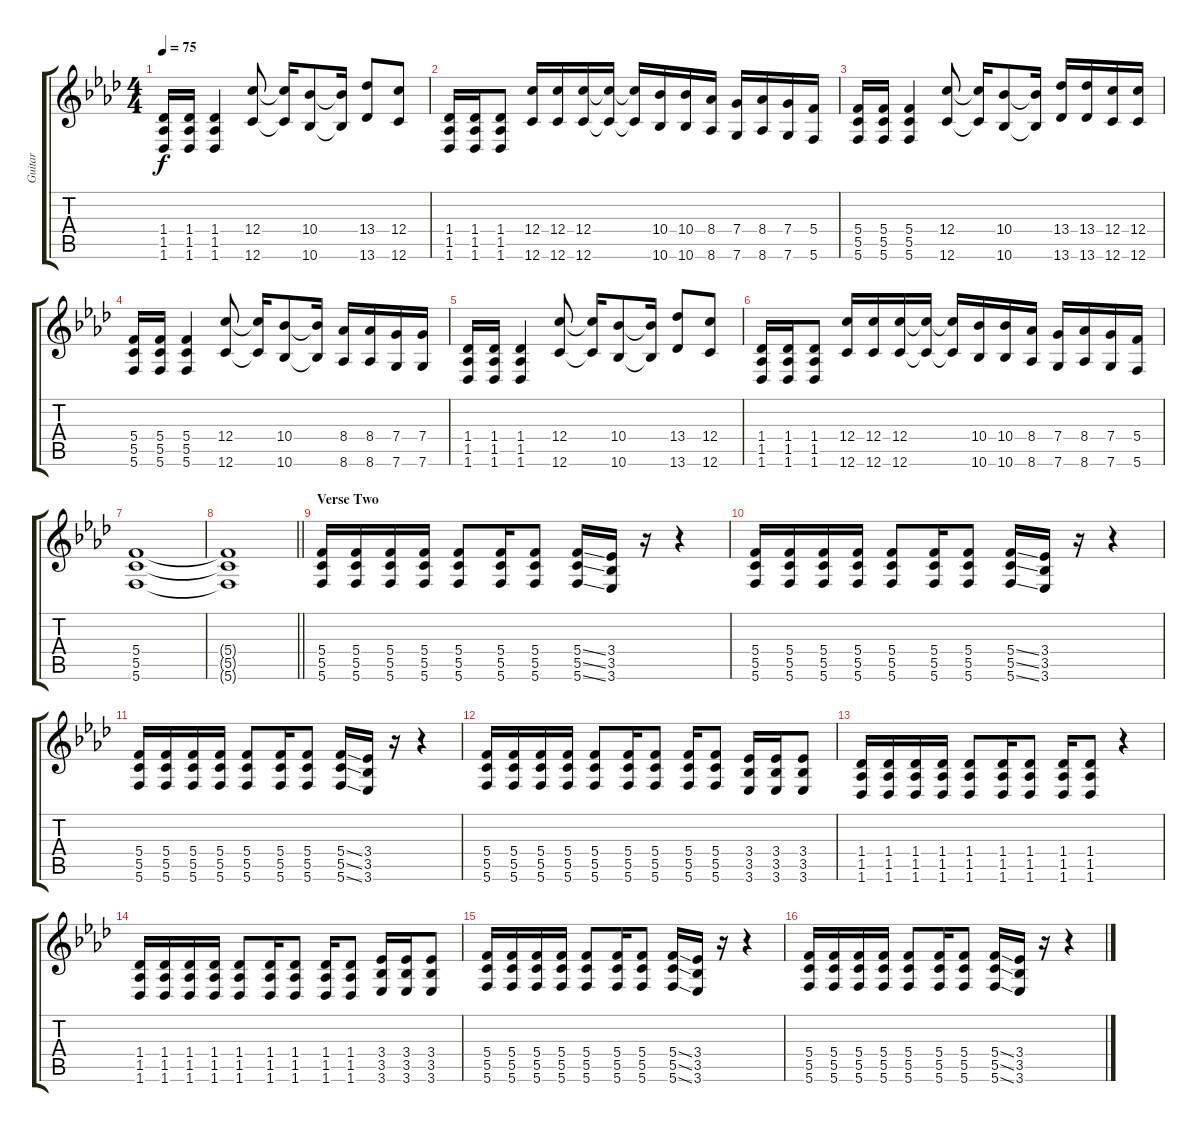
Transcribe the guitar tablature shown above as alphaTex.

\track ("Guitar" "Guitar") {instrument distortionguitar}
\staff {score tabs}
\tuning (D4 A3 F3 C3 G2 C2) {hide}
\ts (4 4)
\tempo 75
\clef g2
\ks ab
(1.4 1.5 1.6).16{dy f} (1.4 1.5 1.6).16 (1.4 1.5 1.6).4 (12.4 12.6).8 (12.4{t} 12.6{t}).16 (10.4 10.6).8 (10.4{t} 10.6{t}).16 (13.4 13.6).8 (12.4 12.6).8 |
(1.4 1.5 1.6).16 (1.4 1.5 1.6).16 (1.4 1.5 1.6).8 (12.4 12.6).16 (12.4 12.6).16 (12.4 12.6).16 (12.4{t} 12.6{t}).16 (12.4{t} 12.6{t}).16 (10.4 10.6).16 (10.4 10.6).16 (8.4 8.6).16 (7.4 7.6).16 (8.4 8.6).16 (7.4 7.6).16 (5.4 5.6).16 |
(5.4 5.5 5.6).16 (5.4 5.5 5.6).16 (5.4 5.5 5.6).4 (12.4 12.6).8 (12.4{t} 12.6{t}).16 (10.4 10.6).8 (10.4{t} 10.6{t}).16 (13.4 13.6).16 (13.4 13.6).16 (12.4 12.6).16 (12.4 12.6).16 |
(5.4 5.5 5.6).16 (5.4 5.5 5.6).16 (5.4 5.5 5.6).4 (12.4 12.6).8 (12.4{t} 12.6{t}).16 (10.4 10.6).8 (10.4{t} 10.6{t}).16 (8.4 8.6).16 (8.4 8.6).16 (7.4 7.6).16 (7.4 7.6).16 |
(1.4 1.5 1.6).16 (1.4 1.5 1.6).16 (1.4 1.5 1.6).4 (12.4 12.6).8 (12.4{t} 12.6{t}).16 (10.4 10.6).8 (10.4{t} 10.6{t}).16 (13.4 13.6).8 (12.4 12.6).8 |
(1.4 1.5 1.6).16 (1.4 1.5 1.6).16 (1.4 1.5 1.6).8 (12.4 12.6).16 (12.4 12.6).16 (12.4 12.6).16 (12.4{t} 12.6{t}).16 (12.4{t} 12.6{t}).16 (10.4 10.6).16 (10.4 10.6).16 (8.4 8.6).16 (7.4 7.6).16 (8.4 8.6).16 (7.4 7.6).16 (5.4 5.6).16 |
(5.4 5.5 5.6).1 |
\barLineRight lightlight
(5.4{t} 5.5{t} 5.6{t}).1 |
\section ("" "Verse Two")
(5.4 5.5 5.6).16 (5.4 5.5 5.6).16 (5.4 5.5 5.6).16 (5.4 5.5 5.6).16 (5.4 5.5 5.6).8 (5.4 5.5 5.6).16 (5.4 5.5 5.6).8 (5.4{ss} 5.5{ss} 5.6{ss}).16 (3.4 3.5 3.6).16 r.16 r.4 |
(5.4 5.5 5.6).16 (5.4 5.5 5.6).16 (5.4 5.5 5.6).16 (5.4 5.5 5.6).16 (5.4 5.5 5.6).8 (5.4 5.5 5.6).16 (5.4 5.5 5.6).8 (5.4{ss} 5.5{ss} 5.6{ss}).16 (3.4 3.5 3.6).16 r.16 r.4 |
(5.4 5.5 5.6).16 (5.4 5.5 5.6).16 (5.4 5.5 5.6).16 (5.4 5.5 5.6).16 (5.4 5.5 5.6).8 (5.4 5.5 5.6).16 (5.4 5.5 5.6).8 (5.4{ss} 5.5{ss} 5.6{ss}).16 (3.4 3.5 3.6).16 r.16 r.4 |
(5.4 5.5 5.6).16 (5.4 5.5 5.6).16 (5.4 5.5 5.6).16 (5.4 5.5 5.6).16 (5.4 5.5 5.6).8 (5.4 5.5 5.6).16 (5.4 5.5 5.6).8 (5.4 5.5 5.6).16 (5.4 5.5 5.6).8 (3.4 3.5 3.6).16 (3.4 3.5 3.6).16 (3.4 3.5 3.6).8 |
(1.4 1.5 1.6).16 (1.4 1.5 1.6).16 (1.4 1.5 1.6).16 (1.4 1.5 1.6).16 (1.4 1.5 1.6).8 (1.4 1.5 1.6).16 (1.4 1.5 1.6).8 (1.4 1.5 1.6).16 (1.4 1.5 1.6).8 r.4 |
(1.4 1.5 1.6).16 (1.4 1.5 1.6).16 (1.4 1.5 1.6).16 (1.4 1.5 1.6).16 (1.4 1.5 1.6).8 (1.4 1.5 1.6).16 (1.4 1.5 1.6).8 (1.4 1.5 1.6).16 (1.4 1.5 1.6).8 (3.4 3.5 3.6).16 (3.4 3.5 3.6).16 (3.4 3.5 3.6).8 |
(5.4 5.5 5.6).16 (5.4 5.5 5.6).16 (5.4 5.5 5.6).16 (5.4 5.5 5.6).16 (5.4 5.5 5.6).8 (5.4 5.5 5.6).16 (5.4 5.5 5.6).8 (5.4{ss} 5.5{ss} 5.6{ss}).16 (3.4 3.5 3.6).16 r.16 r.4 |
(5.4 5.5 5.6).16 (5.4 5.5 5.6).16 (5.4 5.5 5.6).16 (5.4 5.5 5.6).16 (5.4 5.5 5.6).8 (5.4 5.5 5.6).16 (5.4 5.5 5.6).8 (5.4{ss} 5.5{ss} 5.6{ss}).16 (3.4 3.5 3.6).16 r.16 r.4
